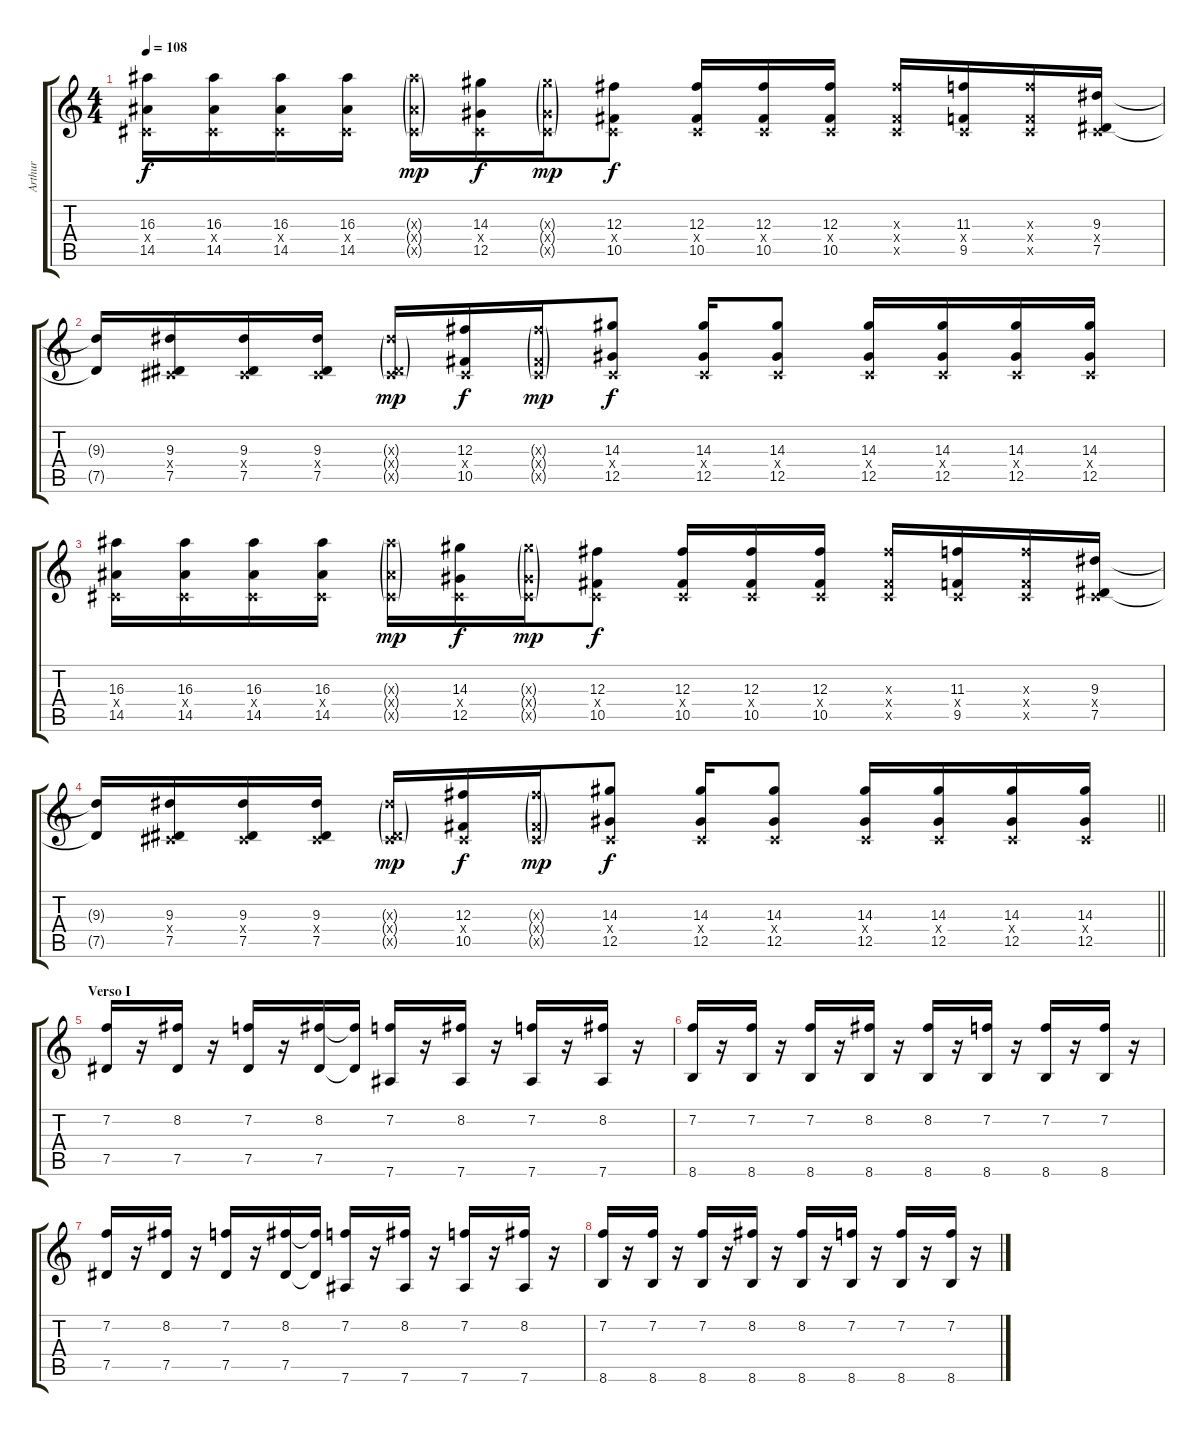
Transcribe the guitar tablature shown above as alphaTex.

\track ("Arthur" "Arthur") {instrument electricguitarjazz}
\staff {score tabs}
\tuning (Eb4 Bb3 Gb3 Db3 Ab2 Eb2) {hide}
\ts (4 4)
\tempo 108
\clef g2
\ks c
(16.3 0.4{x} 14.5).16{dy f} (16.3 0.4{x} 14.5).16 (16.3 0.4{x} 14.5).16 (16.3 0.4{x} 14.5).16 (16.3{g x} 0.4{g x} 14.5{g x}).16{dy mp} (14.3 0.4{x} 12.5).16{dy f} (14.3{g x} 0.4{g x} 12.5{g x}).16{dy mp} (12.3 0.4{x} 10.5).8{dy f} (12.3 0.4{x} 10.5).16 (12.3 0.4{x} 10.5).16 (12.3 0.4{x} 10.5).16 (12.3{x} 0.4{x} 10.5{x}).16 (11.3 0.4{x} 9.5).16 (11.3{x} 0.4{x} 9.5{x}).16 (9.3 0.4{x} 7.5).16 |
(9.3{t} 7.5{t}).16 (9.3 0.4{x} 7.5).16 (9.3 0.4{x} 7.5).16 (9.3 0.4{x} 7.5).16 (9.3{g x} 0.4{g x} 7.5{g x}).16{dy mp} (12.3 0.4{x} 10.5).16{dy f} (12.3{g x} 0.4{g x} 10.5{g x}).16{dy mp} (14.3 0.4{x} 12.5).8{dy f} (14.3 0.4{x} 12.5).16 (14.3 0.4{x} 12.5).8 (14.3 0.4{x} 12.5).16 (14.3 0.4{x} 12.5).16 (14.3 0.4{x} 12.5).16 (14.3 0.4{x} 12.5).16 |
(16.3 0.4{x} 14.5).16 (16.3 0.4{x} 14.5).16 (16.3 0.4{x} 14.5).16 (16.3 0.4{x} 14.5).16 (16.3{g x} 0.4{g x} 14.5{g x}).16{dy mp} (14.3 0.4{x} 12.5).16{dy f} (14.3{g x} 0.4{g x} 12.5{g x}).16{dy mp} (12.3 0.4{x} 10.5).8{dy f} (12.3 0.4{x} 10.5).16 (12.3 0.4{x} 10.5).16 (12.3 0.4{x} 10.5).16 (12.3{x} 0.4{x} 10.5{x}).16 (11.3 0.4{x} 9.5).16 (11.3{x} 0.4{x} 9.5{x}).16 (9.3 0.4{x} 7.5).16 |
\barLineRight lightlight
(9.3{t} 7.5{t}).16 (9.3 0.4{x} 7.5).16 (9.3 0.4{x} 7.5).16 (9.3 0.4{x} 7.5).16 (9.3{g x} 0.4{g x} 7.5{g x}).16{dy mp} (12.3 0.4{x} 10.5).16{dy f} (12.3{g x} 0.4{g x} 10.5{g x}).16{dy mp} (14.3 0.4{x} 12.5).8{dy f} (14.3 0.4{x} 12.5).16 (14.3 0.4{x} 12.5).8 (14.3 0.4{x} 12.5).16 (14.3 0.4{x} 12.5).16 (14.3 0.4{x} 12.5).16 (14.3 0.4{x} 12.5).16 |
\section ("" "Verso I")
(7.2 7.5).16{instrument electricguitarjazz} r.16 (8.2 7.5).16 r.16 (7.2 7.5).16 r.16 (8.2 7.5).16 (8.2{t} 7.5{t}).16 (7.2 7.6).16 r.16 (8.2 7.6).16 r.16 (7.2 7.6).16 r.16 (8.2 7.6).16 r.16 |
(7.2 8.6).16 r.16 (7.2 8.6).16 r.16 (7.2 8.6).16 r.16 (8.2 8.6).16 r.16 (8.2 8.6).16 r.16 (7.2 8.6).16 r.16 (7.2 8.6).16 r.16 (7.2 8.6).16 r.16 |
(7.2 7.5).16 r.16 (8.2 7.5).16 r.16 (7.2 7.5).16 r.16 (8.2 7.5).16 (8.2{t} 7.5{t}).16 (7.2 7.6).16 r.16 (8.2 7.6).16 r.16 (7.2 7.6).16 r.16 (8.2 7.6).16 r.16 |
(7.2 8.6).16 r.16 (7.2 8.6).16 r.16 (7.2 8.6).16 r.16 (8.2 8.6).16 r.16 (8.2 8.6).16 r.16 (7.2 8.6).16 r.16 (7.2 8.6).16 r.16 (7.2 8.6).16 r.16
